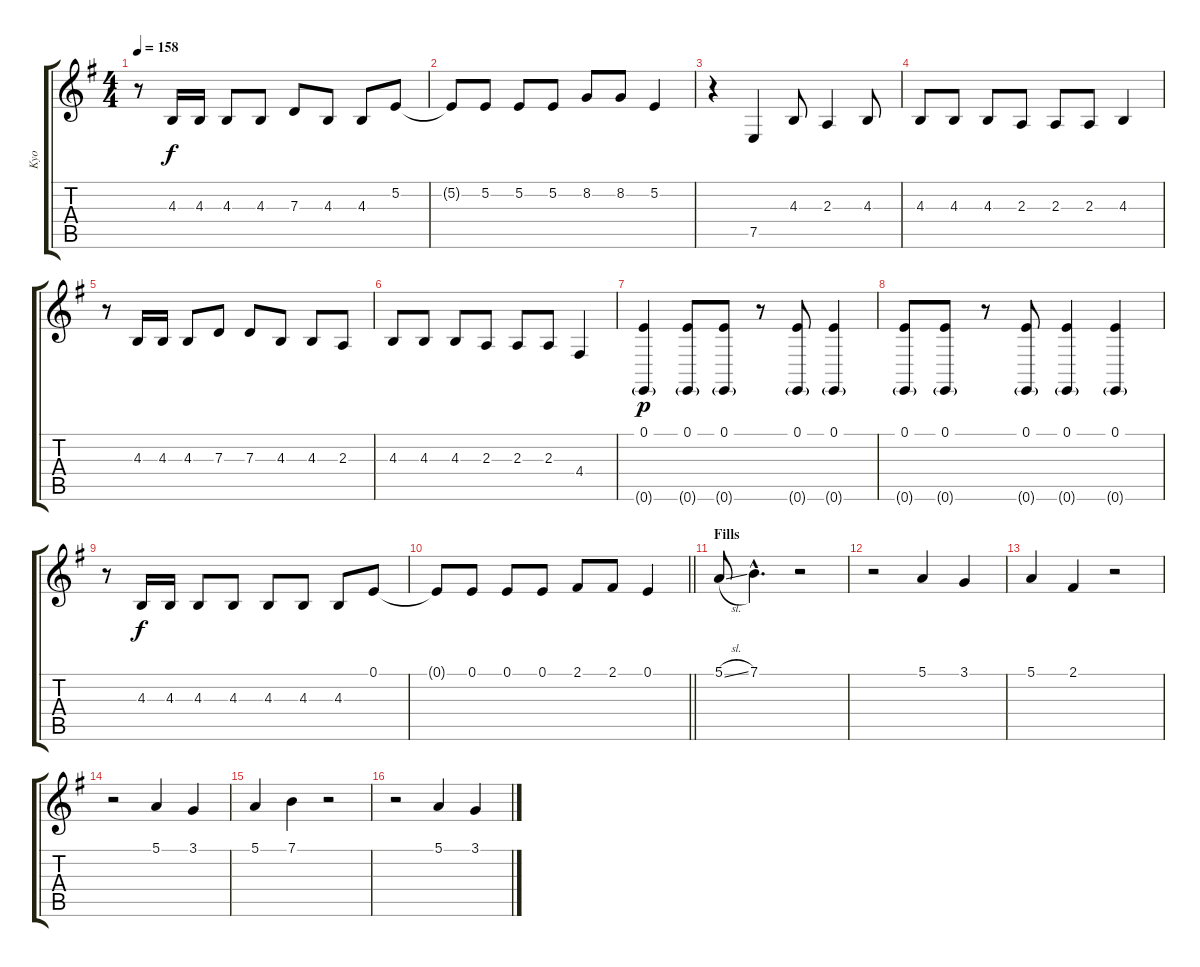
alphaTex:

\track ("Kyo" "Kyo") {instrument sopranosax}
\staff {score tabs}
\tuning (E4 B3 G3 D3 A2 E2) {hide}
\ts (4 4)
\tempo 158
\clef g2
\ks g
r.8{dy p} 4.3.16{dy f} 4.3.16 4.3.8 4.3.8 7.3.8 4.3.8 4.3.8 5.2.8 |
5.2{t}.8 5.2.8 5.2.8 5.2.8 8.2.8 8.2.8 5.2.4 |
r.4 7.5.4 4.3.8 2.3.4 4.3.8 |
4.3.8 4.3.8 4.3.8 2.3.8 2.3.8 2.3.8 4.3.4 |
r.8 4.3.16 4.3.16 4.3.8 7.3.8 7.3.8 4.3.8 4.3.8 2.3.8 |
4.3.8 4.3.8 4.3.8 2.3.8 2.3.8 2.3.8 4.4.4 |
(0.1 0.6{g}).4{dy p balance 8} (0.1 0.6{g}).8{balance 0} (0.1 0.6{g}).8{balance 16} r.8 (0.1 0.6{g}).8{balance 0} (0.1 0.6{g}).4{balance 12} |
(0.1 0.6{g}).8{balance 4} (0.1 0.6{g}).8{balance 16} r.8 (0.1 0.6{g}).8{balance 0} (0.1 0.6{g}).4 (0.1 0.6{g}).4{balance 4} |
r.8 4.3.16{dy f} 4.3.16 4.3.8 4.3.8 4.3.8 4.3.8 4.3.8 0.1.8 |
\barLineRight lightlight
0.1{t}.8 0.1.8 0.1.8 0.1.8 2.1.8 2.1.8 0.1.4 |
\section ("" "Fills")
5.1{sl}.8 7.1{hac}.4{d} r.2 |
r.2 5.1.4 3.1.4 |
5.1.4 2.1.4 r.2 |
r.2 5.1.4 3.1.4 |
5.1.4 7.1.4 r.2 |
r.2 5.1.4 3.1.4
